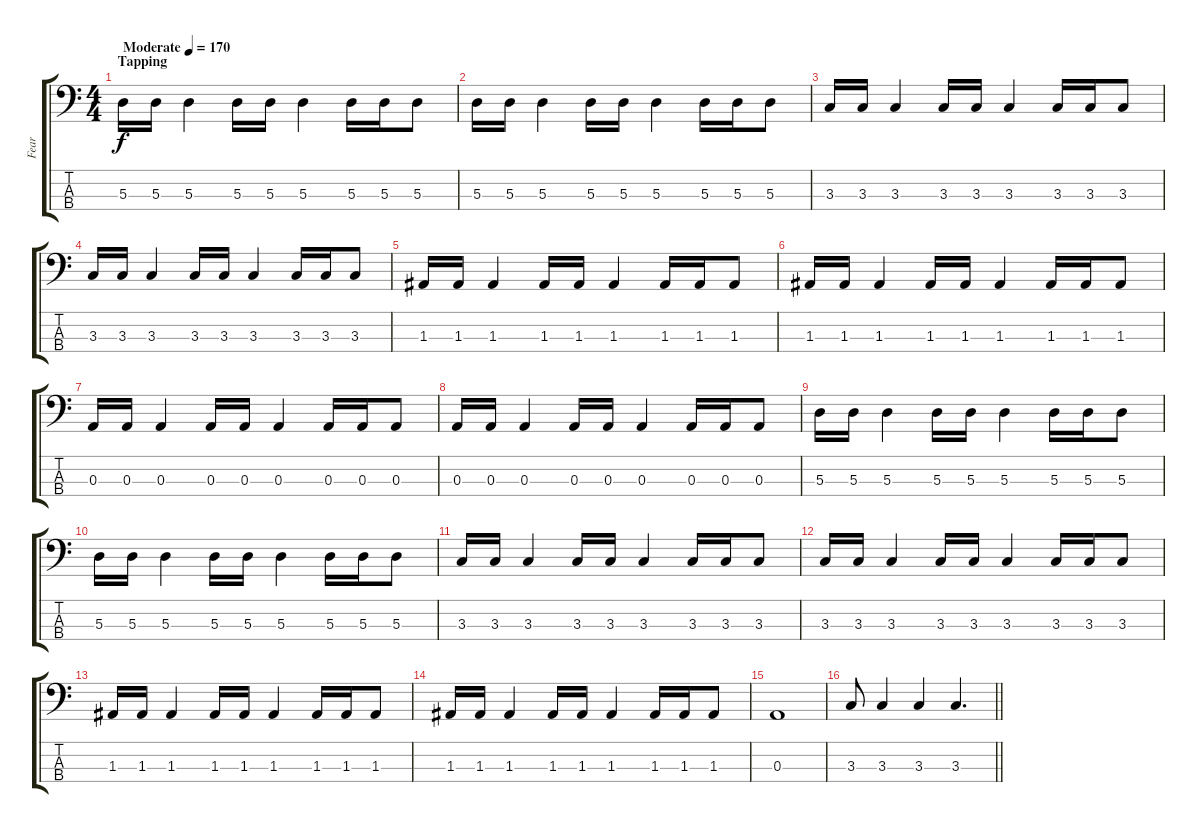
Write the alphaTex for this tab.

\track ("Fear" "Fear") {instrument electricbassfinger}
\staff {score tabs}
\tuning (G2 D2 A1 E1) {hide}
\ts (4 4)
\section ("" "Tapping")
\tempo (170 "Moderate")
\clef f4
\ks c
5.3.16{dy f instrument electricbassfinger} 5.3.16 5.3.4 5.3.16 5.3.16 5.3.4 5.3.16 5.3.16 5.3.8 |
5.3.16 5.3.16 5.3.4 5.3.16 5.3.16 5.3.4 5.3.16 5.3.16 5.3.8 |
3.3.16 3.3.16 3.3.4 3.3.16 3.3.16 3.3.4 3.3.16 3.3.16 3.3.8 |
3.3.16 3.3.16 3.3.4 3.3.16 3.3.16 3.3.4 3.3.16 3.3.16 3.3.8 |
1.3.16 1.3.16 1.3.4 1.3.16 1.3.16 1.3.4 1.3.16 1.3.16 1.3.8 |
1.3.16 1.3.16 1.3.4 1.3.16 1.3.16 1.3.4 1.3.16 1.3.16 1.3.8 |
0.3.16 0.3.16 0.3.4 0.3.16 0.3.16 0.3.4 0.3.16 0.3.16 0.3.8 |
0.3.16 0.3.16 0.3.4 0.3.16 0.3.16 0.3.4 0.3.16 0.3.16 0.3.8 |
5.3.16 5.3.16 5.3.4 5.3.16 5.3.16 5.3.4 5.3.16 5.3.16 5.3.8 |
5.3.16 5.3.16 5.3.4 5.3.16 5.3.16 5.3.4 5.3.16 5.3.16 5.3.8 |
3.3.16 3.3.16 3.3.4 3.3.16 3.3.16 3.3.4 3.3.16 3.3.16 3.3.8 |
3.3.16 3.3.16 3.3.4 3.3.16 3.3.16 3.3.4 3.3.16 3.3.16 3.3.8 |
1.3.16 1.3.16 1.3.4 1.3.16 1.3.16 1.3.4 1.3.16 1.3.16 1.3.8 |
1.3.16 1.3.16 1.3.4 1.3.16 1.3.16 1.3.4 1.3.16 1.3.16 1.3.8 |
0.3.1 |
\barLineRight lightlight
3.3.8 3.3.4 3.3.4 3.3.4{d}
